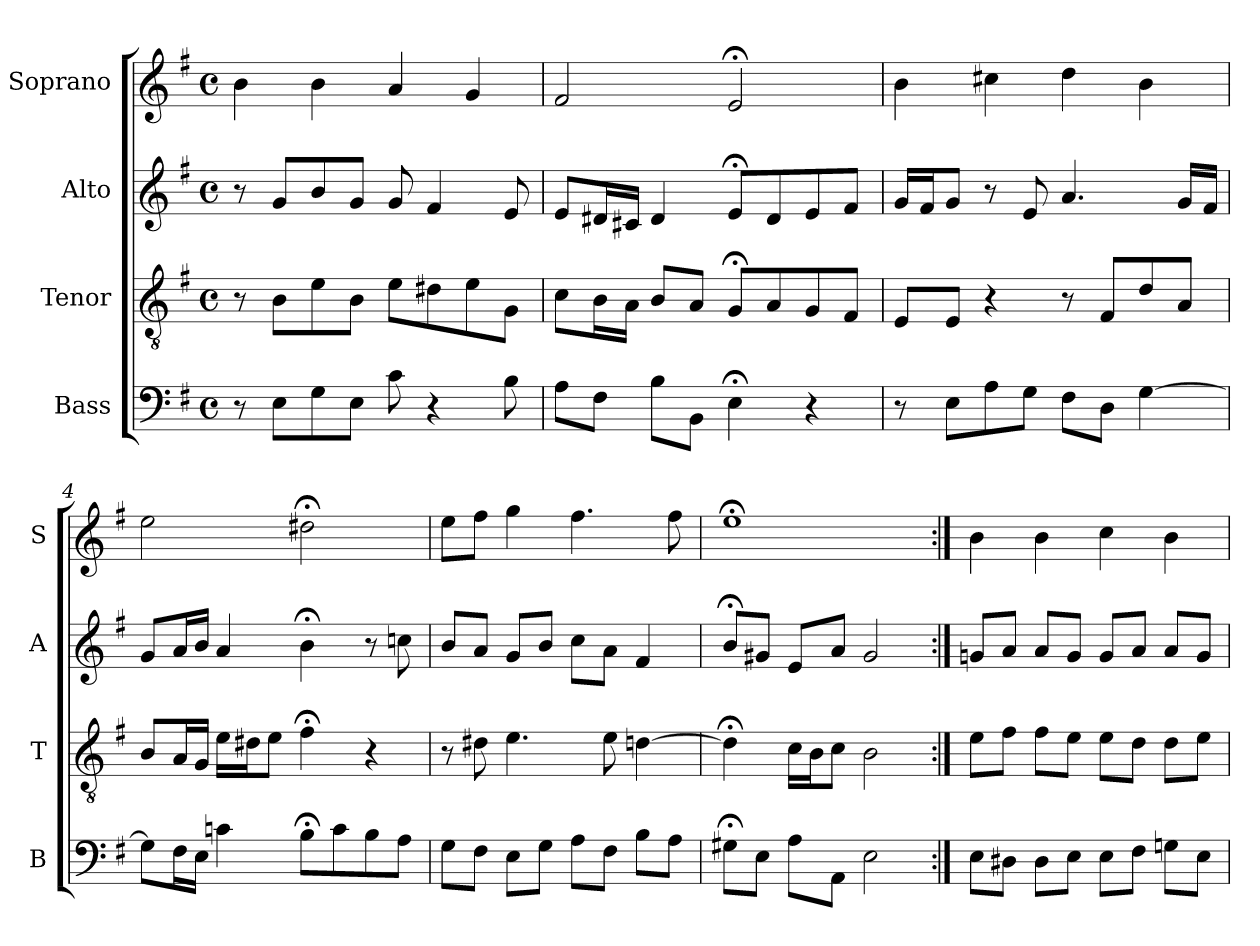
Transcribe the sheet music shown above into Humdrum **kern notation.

**kern	**kern	**kern	**kern
*part4	*part3	*part2	*part1
*staff4	*staff3	*staff2	*staff1
*I"Bass	*I"Tenor	*I"Alto	*I"Soprano
*I'B	*I'T	*I'A	*I'S
*clefF4	*clefGv2	*clefG2	*clefG2
*k[f#]	*k[f#]	*k[f#]	*k[f#]
*e:	*e:	*e:	*e:
*M4/4	*M4/4	*M4/4	*M4/4
*met(c)	*met(c)	*met(c)	*met(c)
*MM100	*MM100	*MM100	*MM100
=1	=1	=1	=1
8r	8r	8r	4b
8EL	8BL	8gL	.
8G	8e	8b	4b
8EJ	8BJ	8gJ	.
8c	8eL	8g	4a
4r	8d#X	4f#	.
.	8e	.	4g
8B	8GJ	8e	.
=2	=2	=2	=2
8AL	8cL	8eL	2f#
8F#J	16BL	16d#XL	.
.	16AJJ	16c#XJJ	.
8BL	8BL	4d#	.
8BBJ	8AJ	.	.
4E;<	8G;<L	8e;<L	2e;<
.	8A	8d#	.
4r	8G	8e	.
.	8F#J	8f#J	.
=3	=3	=3	=3
8r	8EL	16gLL	4b
.	.	16f#J	.
8EL	8EJ	8gJ	.
8A	4r	8r	4cc#X
8GJ	.	8e	.
8F#L	8r	4.a	4dd
8DJ	8F#L	.	.
[4G	8d	.	4b
.	8AJ	16gLL	.
.	.	16f#JJ	.
=4	=4	=4	=4
8GL]	8BL	8gL	2ee
16F#L	16AL	16aL	.
16EJJ	16GJJ	16bJJ	.
4cn	16eLL	4a	.
.	16d#XJ	.	.
.	8eJ	.	.
8B;<L	4f#;<	4b;<	2dd#X;<
8c	.	.	.
8B	4r	8r	.
8AJ	.	8ccn	.
=5	=5	=5	=5
8GL	8r	8bL	8eeL
8F#J	8d#X	8aJ	8ff#J
8EL	4.e	8gL	4gg
8GJ	.	8bJ	.
8AL	.	8ccL	4.ff#
8F#J	8e	8aJ	.
8BL	[4dn	4f#	.
8AJ	.	.	8ff#
=6	=6	=6	=6
8G#X;<iL	4d;<i]	8b;<iL	1ee;<i
8EJ	.	8g#XJ	.
8AL	16cLL	8eL	.
.	16BJ	.	.
8AAJ	8cJ	8aJ	.
2E	2B	2g#	.
=7:|!	=7:|!	=7:|!	=7:|!
8EL	8eL	8gnL	4b
8D#XJ	8f#J	8aJ	.
8D#iL	8f#iL	8aiL	4bi
8EJ	8eJ	8gJ	.
8EL	8eL	8gL	4cc
8F#J	8dJ	8aJ	.
8GnL	8dL	8aL	4b
8EJ	8eJ	8gJ	.
=	=	=	=
*-	*-	*-	*-
